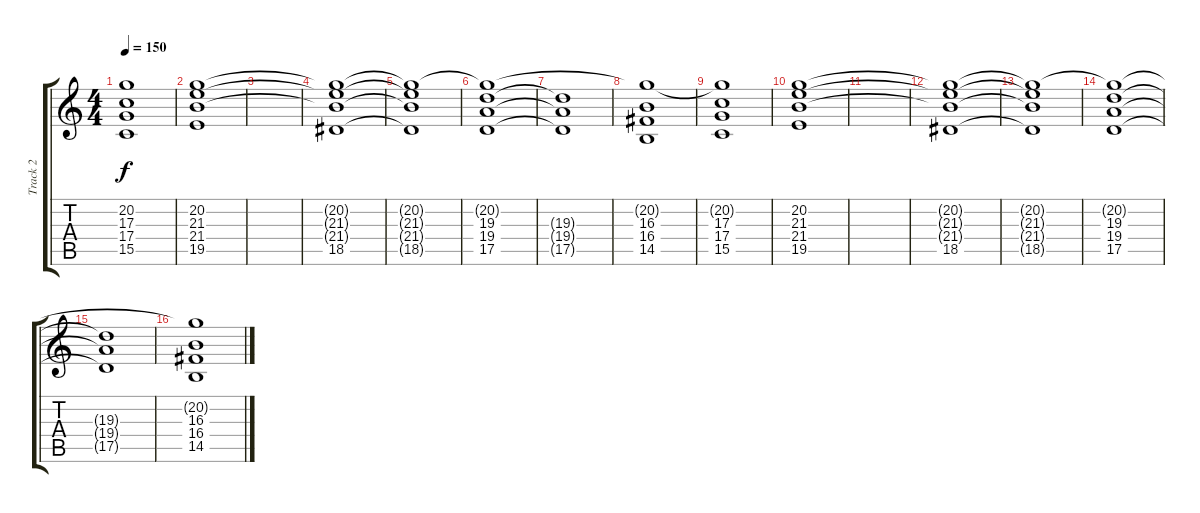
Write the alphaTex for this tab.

\track ("Track 2" "Track 2") {instrument stringensemble1}
\staff {score tabs}
\tuning (E4 B3 G3 D3 A2 E2) {hide}
\ts (4 4)
\tempo 150
\clef g2
\ks c
(20.2{t} 17.3 17.4 15.5).1{dy f} |
(20.2 21.3 21.4 19.5).1 |
|
(20.2{t} 21.3{t} 21.4{t} 18.5).1 |
(20.2{t} 21.3{t} 21.4{t} 18.5{t}).1 |
(20.2{t} 19.3 19.4 17.5).1 |
(19.3{t} 19.4{t} 17.5{t}).1 |
(20.2{t} 16.3 16.4 14.5).1 |
(20.2{t} 17.3 17.4 15.5).1 |
(20.2 21.3 21.4 19.5).1 |
|
(20.2{t} 21.3{t} 21.4{t} 18.5).1 |
(20.2{t} 21.3{t} 21.4{t} 18.5{t}).1 |
(20.2{t} 19.3 19.4 17.5).1 |
(19.3{t} 19.4{t} 17.5{t}).1 |
(20.2{t} 16.3 16.4 14.5).1
